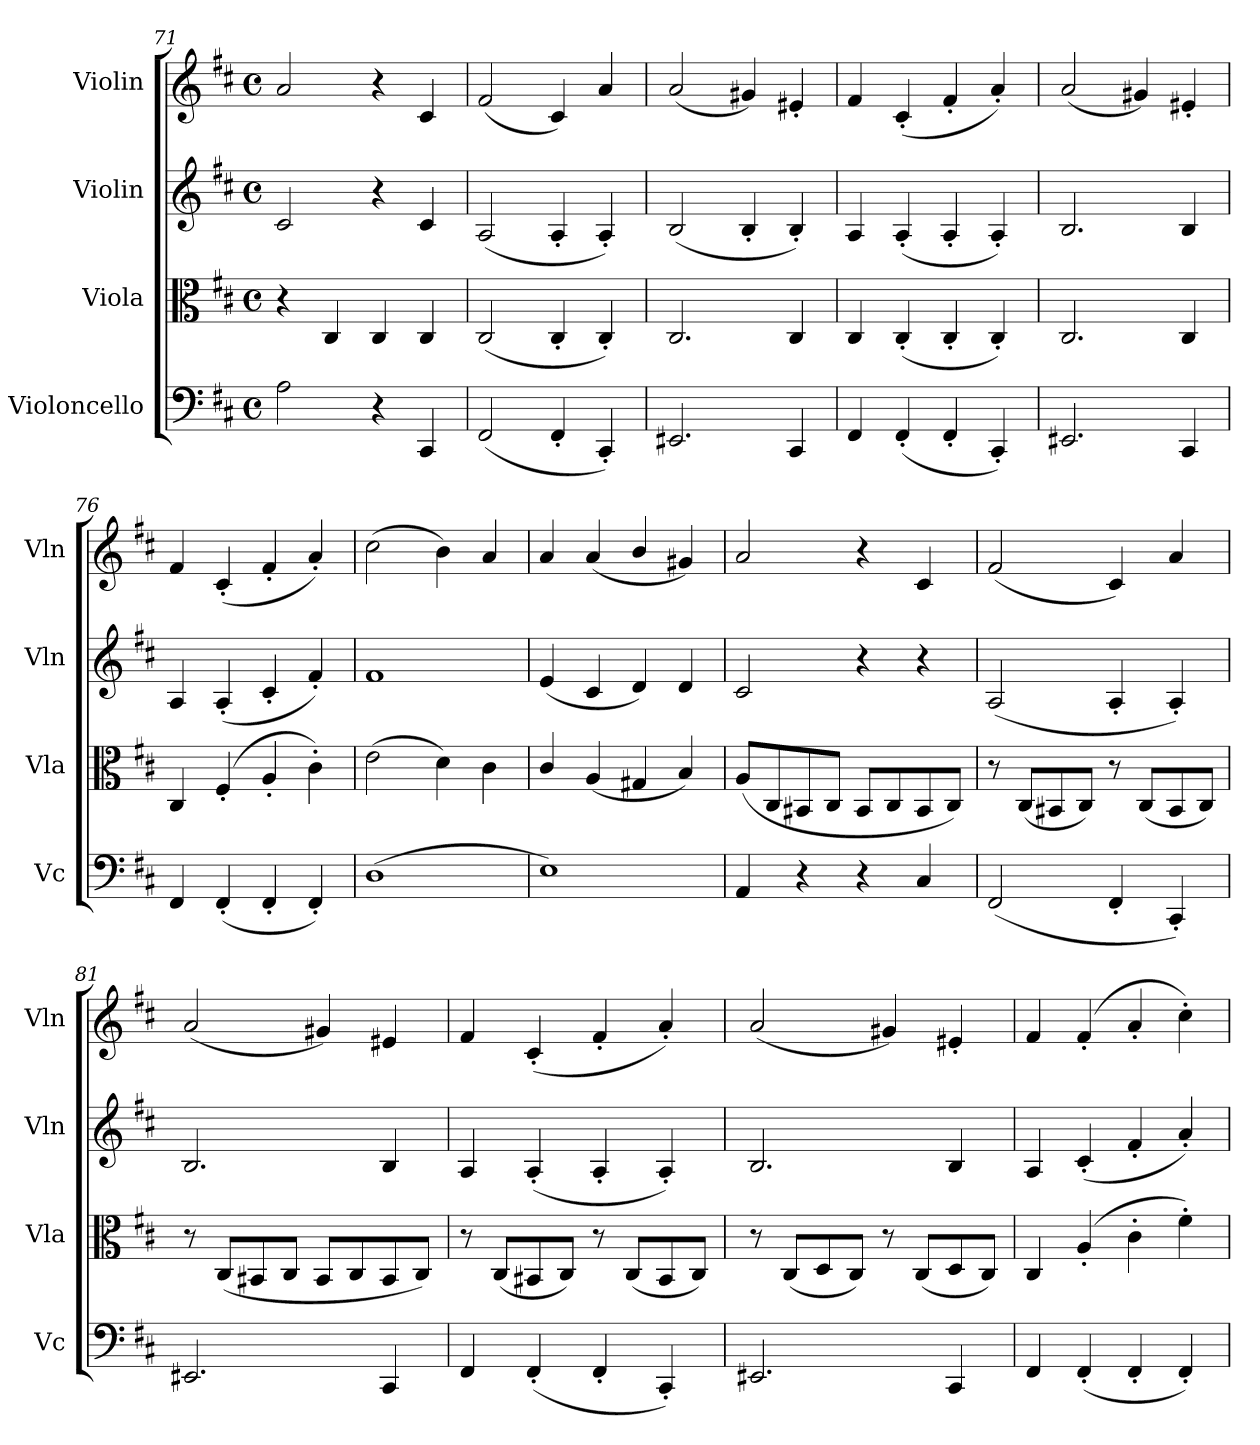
**kern	**kern	**kern	**kern
*part4	*part3	*part2	*part1
*staff4	*staff3	*staff2	*staff1
*I"Violoncello	*I"Viola	*I"Violin	*I"Violin
*I'Vc	*I'Vla	*I'Vln	*I'Vln
!!LO:LB:g=z
*clefF4	*clefC3	*clefG2	*clefG2
*k[f#c#]	*k[f#c#]	*k[f#c#]	*k[f#c#]
*M4/4	*M4/4	*M4/4	*M4/4
*met(c)	*met(c)	*met(c)	*met(c)
=71	=71	=71	=71
2A\	4r	2c#/	2a/
.	4C#/	.	.
4r	4C#/	4r	4r
4CC#/	4C#/	4c#/	4c#/
=72	=72	=72	=72
(2FF#/	(2C#/	(2A/	(2f#/
4FF#'/	4C#'/	4A'/	4c#/)
4CC#'/)	4C#'/)	4A'/)	4a/
=73	=73	=73	=73
2.EE#X/	2.C#/	(2B/	(2a/
.	.	4B'/	4g#X/)
4CC#/	4C#/	4B'/)	4e#X'/
=74	=74	=74	=74
4FF#/	4C#/	4A/	4f#/
(4FF#'/	(4C#'/	(4A'/	(4c#'/
4FF#'/	4C#'/	4A'/	4f#'/
4CC#'/)	4C#'/)	4A'/)	4a'/)
=75	=75	=75	=75
2.EE#X/	2.C#/	2.B/	(2a/
.	.	.	4g#X/)
4CC#/	4C#/	4B/	4e#X'/
=76	=76	=76	=76
4FF#/	4C#/	4A/	4f#/
(4FF#'/	(4F#'/	(4A'/	(4c#'/
4FF#'/	4A'/	4c#'/	4f#'/
4FF#'/)	4c#'\)	4f#'/)	4a'/)
=77	=77	=77	=77
(>1D	(>2e\	1f#	(>2cc#\
.	4d\)	.	4b\)
.	4c#\	.	4a/
=78	=78	=78	=78
1E)	4c#/	(4e/	4a/
.	(4A/	4c#/	(4a/
.	4G#X/	4d/)	4b/
.	4B/)	4d/	4g#X/)
=79	=79	=79	=79
4AA/	(8A/L	2c#/	2a/
.	8C#/	.	.
4r	8BB#X/	.	.
.	8C#/J	.	.
4r	8BB#/L	4r	4r
.	8C#/	.	.
4C#/	8BB#/	4r	4c#/
.	8C#/J)	.	.
=80	=80	=80	=80
(2FF#/	8r	(2A/	(2f#/
.	(8C#/L	.	.
.	8BB#X/	.	.
.	8C#/J)	.	.
4FF#'/	8r	4A'/	4c#/)
.	(8C#/L	.	.
4CC#'/)	8BB#/	4A'/)	4a/
.	8C#/J)	.	.
!!LO:LB:g=z
=81	=81	=81	=81
2.EE#X/	8r	2.B/	(2a/
.	(8C#/L	.	.
.	8BB#X/	.	.
.	8C#/J	.	.
.	8BB#/L	.	4g#X/)
.	8C#/	.	.
4CC#/	8BB#/	4B/	4e#X/
.	8C#/J)	.	.
=82	=82	=82	=82
4FF#/	8r	4A/	4f#/
.	(8C#/L	.	.
(4FF#'/	8BB#X/	(4A'/	(4c#'/
.	8C#/J)	.	.
4FF#'/	8r	4A'/	4f#'/
.	(8C#/L	.	.
4CC#'/)	8BB#/	4A'/)	4a'/)
.	8C#/J)	.	.
=83	=83	=83	=83
2.EE#X/	8r	2.B/	(2a/
.	(8C#/L	.	.
.	8D/	.	.
.	8C#/J)	.	.
.	8r	.	4g#X/)
.	(8C#/L	.	.
4CC#/	8D/	4B/	4e#X'/
.	8C#/J)	.	.
=84	=84	=84	=84
4FF#/	4C#/	4A/	4f#/
(4FF#'/	(>4A'/	(>4c#'/	(>4f#'/
4FF#'/	4c#'\	4f#'/	4a'/
4FF#'/)	4f#'\)	4a'/)	4cc#'\)
=	=	=	=
*-	*-	*-	*-
